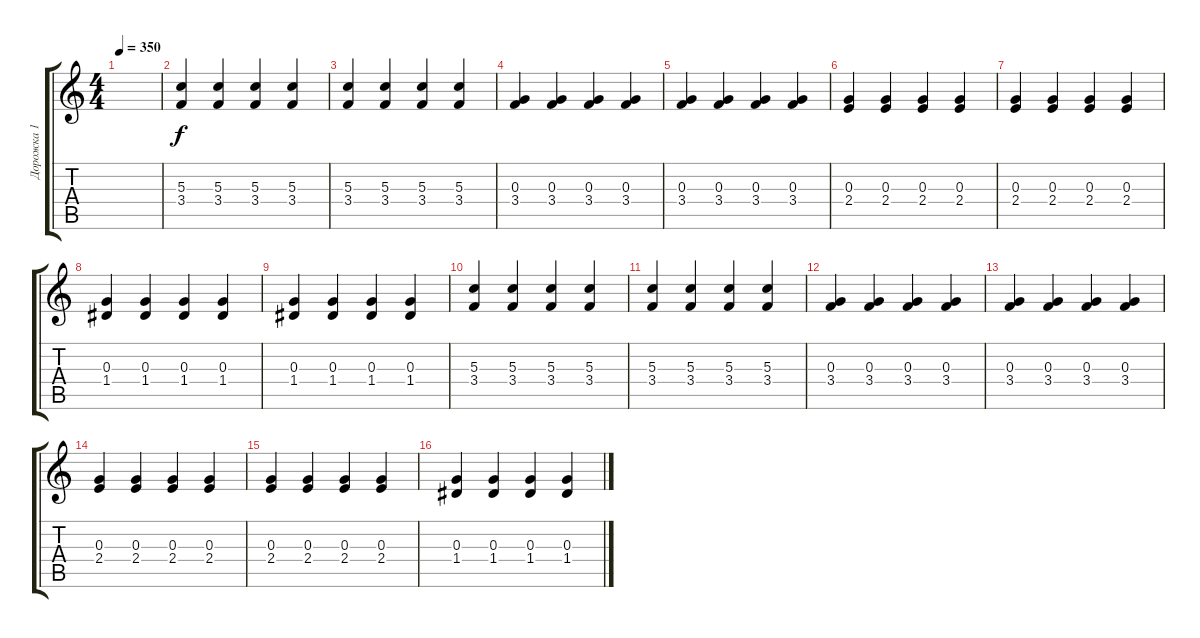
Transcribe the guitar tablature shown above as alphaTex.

\track ("Дорожка 1" "Дорожка 1") {instrument distortionguitar}
\staff {score tabs}
\tuning (E4 B3 G3 D3 A2 E2) {hide}
\ts (4 4)
\tempo 350
\clef g2
\ks c
|
(5.3 3.4).4 (5.3 3.4).4 (5.3 3.4).4 (5.3 3.4).4 |
(5.3 3.4).4 (5.3 3.4).4 (5.3 3.4).4 (5.3 3.4).4 |
(0.3 3.4).4 (0.3 3.4).4 (0.3 3.4).4 (0.3 3.4).4 |
(0.3 3.4).4 (0.3 3.4).4 (0.3 3.4).4 (0.3 3.4).4 |
(0.3 2.4).4 (0.3 2.4).4 (0.3 2.4).4 (0.3 2.4).4 |
(0.3 2.4).4 (0.3 2.4).4 (0.3 2.4).4 (0.3 2.4).4 |
(0.3 1.4).4 (0.3 1.4).4 (0.3 1.4).4 (0.3 1.4).4 |
(0.3 1.4).4 (0.3 1.4).4 (0.3 1.4).4 (0.3 1.4).4 |
(5.3 3.4).4 (5.3 3.4).4 (5.3 3.4).4 (5.3 3.4).4 |
(5.3 3.4).4 (5.3 3.4).4 (5.3 3.4).4 (5.3 3.4).4 |
(0.3 3.4).4 (0.3 3.4).4 (0.3 3.4).4 (0.3 3.4).4 |
(0.3 3.4).4 (0.3 3.4).4 (0.3 3.4).4 (0.3 3.4).4 |
(0.3 2.4).4 (0.3 2.4).4 (0.3 2.4).4 (0.3 2.4).4 |
(0.3 2.4).4 (0.3 2.4).4 (0.3 2.4).4 (0.3 2.4).4 |
(0.3 1.4).4 (0.3 1.4).4 (0.3 1.4).4 (0.3 1.4).4
